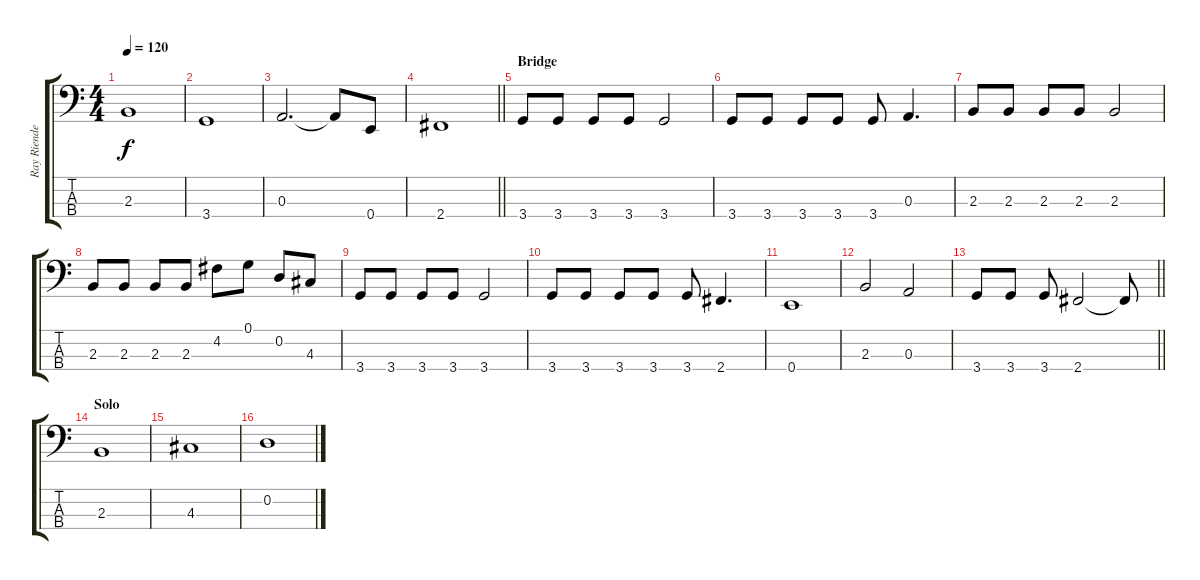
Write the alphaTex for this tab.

\track ("Ray Riendeau" "Ray Riende") {instrument electricbassfinger}
\staff {score tabs}
\tuning (G2 D2 A1 E1) {hide}
\ts (4 4)
\tempo 120
\clef f4
\ks c
2.3.1{dy f} |
3.4.1 |
0.3.2{d} 0.3{t}.8 0.4.8 |
\barLineRight lightlight
2.4.1 |
\section ("" "Bridge")
3.4.8 3.4.8 3.4.8 3.4.8 3.4.2 |
3.4.8 3.4.8 3.4.8 3.4.8 3.4.8 0.3.4{d} |
2.3.8 2.3.8 2.3.8 2.3.8 2.3.2 |
2.3.8 2.3.8 2.3.8 2.3.8 4.2.8 0.1.8 0.2.8 4.3.8 |
3.4.8 3.4.8 3.4.8 3.4.8 3.4.2 |
3.4.8 3.4.8 3.4.8 3.4.8 3.4.8 2.4.4{d} |
0.4.1 |
2.3.2 0.3.2 |
\barLineRight lightlight
3.4.8 3.4.8 3.4.8 2.4.2 2.4{t}.8 |
\section ("" "Solo")
2.3.1 |
4.3.1 |
0.2.1
